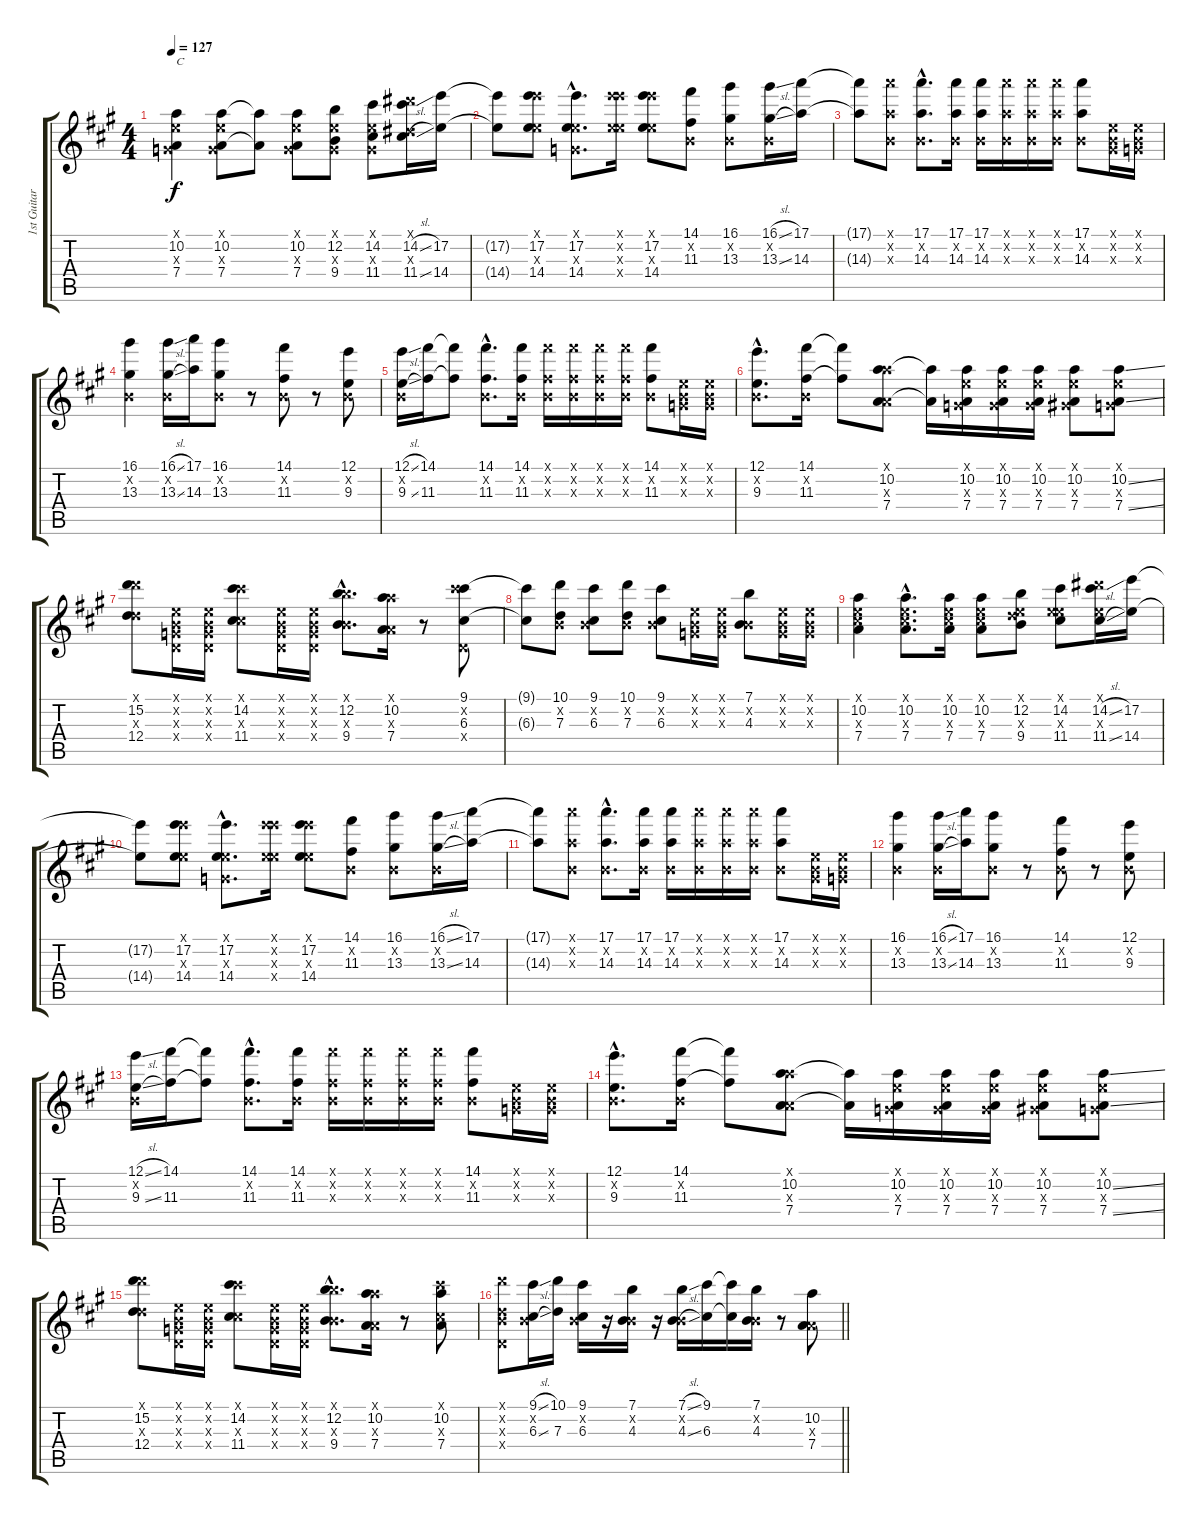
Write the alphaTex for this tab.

\track ("1st Guitar" "1st Guitar") {instrument acousticguitarsteel}
\staff {score tabs}
\tuning (E4 B3 G3 D3 A2 E2) {hide}
\ts (4 4)
\tempo 127
\clef g2
\ks a
(0.1{x} 10.2 0.3{x} 7.4).4{txt "C" dy f} (0.1{x} 10.2 0.3{x} 7.4).8 (10.2{t} 7.4{t}).8 (0.1{x} 10.2 0.3{x} 7.4).8 (0.1{x} 12.2 0.3{x} 9.4).8 (0.1{x} 14.2 0.3{x} 11.4).8 (11.1{x} 14.2{sl} 8.3{x} 11.4{sl}).16 (17.2 14.4).16 |
(17.2{t} 14.4{t}).8 (12.1{x} 17.2 9.3{x} 14.4).8 (0.1{hac x} 17.2{hac} 0.3{hac x} 14.4{hac}).8{d} (12.1{x} 17.2{x} 9.3{x} 14.4{x}).16 (12.1{x} 17.2 9.3{x} 14.4).8 (14.1 0.2{x} 11.3).8 (16.1 0.2{x} 13.3).8 (16.1{sl} 0.2{x} 13.3{sl}).16 (17.1 14.3).16 |
(17.1{t} 14.3{t}).8 (17.1{x} 0.2{x} 14.3{x}).8 (17.1{hac} 0.2{hac x} 14.3{hac}).8{d} (17.1 0.2{x} 14.3).16 (17.1 0.2{x} 14.3).16 (17.1{x} 0.2{x} 14.3{x}).16 (17.1{x} 0.2{x} 14.3{x}).16 (17.1{x} 0.2{x} 14.3{x}).16 (17.1 0.2{x} 14.3).8 (0.1{x} 0.2{x} 1.3{x}).16 (0.1{x} 0.2{x} 0.3{x}).16 |
(16.1 0.2{x} 13.3).4 (16.1{sl} 0.2{x} 13.3{sl}).16 (17.1 14.3).16 (16.1 0.2{x} 13.3).8 r.8 (14.1 0.2{x} 11.3).8 r.8 (12.1 0.2{x} 9.3).8 |
(12.1{sl} 0.2{x} 9.3{sl}).16 (14.1 11.3).16 (14.1{t} 11.3{t}).8 (14.1{hac} 0.2{hac x} 11.3{hac}).8{d} (14.1 0.2{x} 11.3).16 (14.1{x} 0.2{x} 11.3{x}).16 (14.1{x} 0.2{x} 11.3{x}).16 (14.1{x} 0.2{x} 11.3{x}).16 (14.1{x} 0.2{x} 11.3{x}).16 (14.1 0.2{x} 11.3).8 (0.1{x} 0.2{x} 0.3{x}).16 (0.1{x} 0.2{x} 0.3{x}).16 |
(12.1{hac} 0.2{hac x} 9.3{hac}).8{d} (14.1 0.2{x} 11.3).16 (14.1{t} 11.3{t}).8 (5.1{x} 10.2 2.3{x} 7.4).8 (10.2{t} 7.4{t}).16 (0.1{x} 10.2 0.3{x} 7.4).16 (0.1{x} 10.2 0.3{x} 7.4).16 (0.1{x} 10.2 0.3{x} 7.4).16 (0.1{x} 10.2 1.3{x} 7.4).8 (0.1{x} 10.2{ss} 0.3{x} 7.4{ss}).8 |
(10.1{x} 15.2 7.3{x} 12.4).8 (0.1{x} 0.2{x} 0.3{x} 0.4{x}).16 (0.1{x} 0.2{x} 0.3{x} 0.4{x}).16 (9.1{x} 14.2 6.3{x} 11.4).8 (0.1{x} 0.2{x} 0.3{x} 0.4{x}).16 (0.1{x} 0.2{x} 0.3{x} 0.4{x}).16 (7.1{hac x} 12.2{hac} 4.3{hac x} 9.4{hac}).8{d} (5.1{x} 10.2 2.3{x} 7.4).16 r.8 (9.1 14.2{x} 6.3 0.4{x}).8 |
(9.1{t} 6.3{t}).8 (10.1 0.2{x} 7.3).8 (9.1 0.2{x} 6.3).8 (10.1 0.2{x} 7.3).8 (9.1 0.2{x} 6.3).8 (0.1{x} 0.2{x} 0.3{x}).16 (0.1{x} 0.2{x} 0.3{x}).16 (7.1 0.2{x} 4.3).8 (0.1{x} 0.2{x} 0.3{x}).16 (0.1{x} 0.2{x} 0.3{x}).16 |
(0.1{x} 10.2 6.3{x} 7.4).4 (0.1{hac x} 10.2{hac} 6.3{hac x} 7.4{hac}).8{d} (0.1{x} 10.2 6.3{x} 7.4).16 (0.1{x} 10.2 6.3{x} 7.4).8 (0.1{x} 12.2 7.3{x} 9.4).8 (0.1{x} 14.2 9.3{x} 11.4).8 (11.1{x} 14.2{sl} 9.3{x} 11.4{sl}).16 (17.2 14.4).16 |
(17.2{t} 14.4{t}).8 (12.1{x} 17.2 9.3{x} 14.4).8 (0.1{hac x} 17.2{hac} 0.3{hac x} 14.4{hac}).8{d} (12.1{x} 17.2{x} 9.3{x} 14.4{x}).16 (12.1{x} 17.2 9.3{x} 14.4).8 (14.1 0.2{x} 11.3).8 (16.1 0.2{x} 13.3).8 (16.1{sl} 0.2{x} 13.3{sl}).16 (17.1 14.3).16 |
(17.1{t} 14.3{t}).8 (17.1{x} 0.2{x} 14.3{x}).8 (17.1{hac} 0.2{hac x} 14.3{hac}).8{d} (17.1 0.2{x} 14.3).16 (17.1 0.2{x} 14.3).16 (17.1{x} 0.2{x} 14.3{x}).16 (17.1{x} 0.2{x} 14.3{x}).16 (17.1{x} 0.2{x} 14.3{x}).16 (17.1 0.2{x} 14.3).8 (0.1{x} 0.2{x} 1.3{x}).16 (0.1{x} 0.2{x} 0.3{x}).16 |
(16.1 0.2{x} 13.3).4 (16.1{sl} 0.2{x} 13.3{sl}).16 (17.1 14.3).16 (16.1 0.2{x} 13.3).8 r.8 (14.1 0.2{x} 11.3).8 r.8 (12.1 0.2{x} 9.3).8 |
(12.1{sl} 0.2{x} 9.3{sl}).16 (14.1 11.3).16 (14.1{t} 11.3{t}).8 (14.1{hac} 0.2{hac x} 11.3{hac}).8{d} (14.1 0.2{x} 11.3).16 (14.1{x} 0.2{x} 11.3{x}).16 (14.1{x} 0.2{x} 11.3{x}).16 (14.1{x} 0.2{x} 11.3{x}).16 (14.1{x} 0.2{x} 11.3{x}).16 (14.1 0.2{x} 11.3).8 (0.1{x} 0.2{x} 0.3{x}).16 (0.1{x} 0.2{x} 0.3{x}).16 |
(12.1{hac} 0.2{hac x} 9.3{hac}).8{d} (14.1 0.2{x} 11.3).16 (14.1{t} 11.3{t}).8 (5.1{x} 10.2 2.3{x} 7.4).8 (10.2{t} 7.4{t}).16 (0.1{x} 10.2 0.3{x} 7.4).16 (0.1{x} 10.2 0.3{x} 7.4).16 (0.1{x} 10.2 0.3{x} 7.4).16 (0.1{x} 10.2 1.3{x} 7.4).8 (0.1{x} 10.2{ss} 0.3{x} 7.4{ss}).8 |
(10.1{x} 15.2 7.3{x} 12.4).8 (0.1{x} 0.2{x} 0.3{x} 0.4{x}).16 (0.1{x} 0.2{x} 0.3{x} 0.4{x}).16 (9.1{x} 14.2 6.3{x} 11.4).8 (0.1{x} 0.2{x} 0.3{x} 0.4{x}).16 (0.1{x} 0.2{x} 0.3{x} 0.4{x}).16 (7.1{hac x} 12.2{hac} 4.3{hac x} 9.4{hac}).8{d} (5.1{x} 10.2 2.3{x} 7.4).16 r.8 (9.1{x} 10.2 6.3{x} 7.4).8 |
\barLineRight lightlight
(10.1{x} 0.2{x} 7.3{x} 0.4{x}).8 (9.1{sl} 0.2{x} 6.3{sl}).16 (10.1 7.3).16 (9.1 0.2{x} 6.3).16 r.16 (7.1 0.2{x} 4.3).16 r.16 (7.1{sl} 0.2{x} 4.3{sl}).16 (9.1 6.3).16 (9.1{t} 6.3{t}).16 (7.1 0.2{x} 4.3).16 r.8 (10.2 2.3{x} 7.4).8
